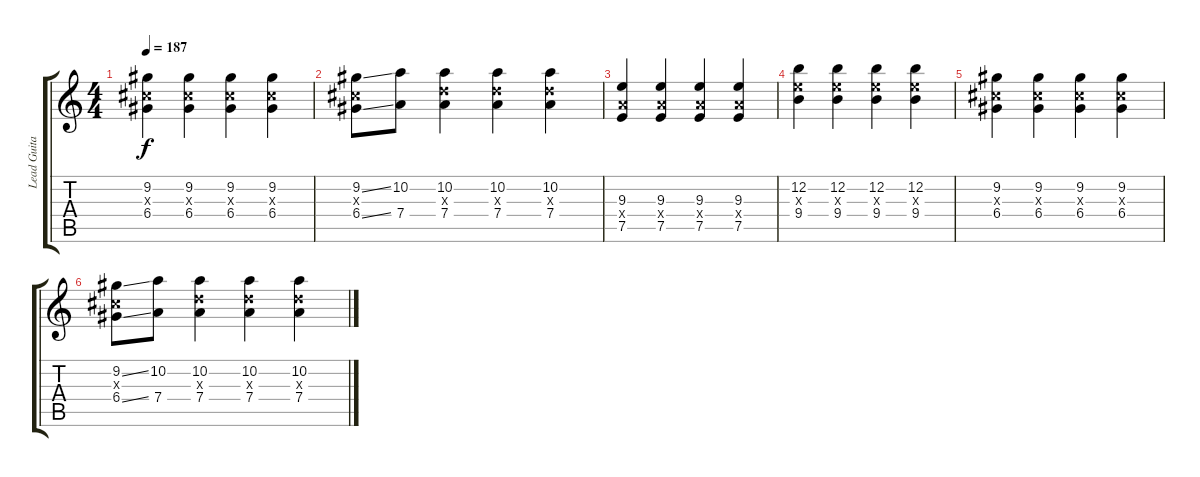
\track ("Lead Guitar" "Lead Guita") {instrument overdrivenguitar}
\staff {score tabs}
\tuning (E4 B3 G3 D3 A2 E2) {hide}
\ts (4 4)
\tempo 187
\clef g2
\ks c
(9.2 6.3{x} 6.4).4{dy f} (9.2 6.3{x} 6.4).4 (9.2 6.3{x} 6.4).4 (9.2 6.3{x} 6.4).4 |
(9.2{ss} 6.3{x} 6.4{ss}).8 (10.2 7.4).8 (10.2 7.3{x} 7.4).4 (10.2 7.3{x} 7.4).4 (10.2 7.3{x} 7.4).4 |
(9.3 7.4{x} 7.5).4 (9.3 7.4{x} 7.5).4 (9.3 7.4{x} 7.5).4 (9.3 7.4{x} 7.5).4 |
(12.2 9.3{x} 9.4).4 (12.2 9.3{x} 9.4).4 (12.2 9.3{x} 9.4).4 (12.2 9.3{x} 9.4).4 |
(9.2 6.3{x} 6.4).4 (9.2 6.3{x} 6.4).4 (9.2 6.3{x} 6.4).4 (9.2 6.3{x} 6.4).4 |
(9.2{ss} 6.3{x} 6.4{ss}).8 (10.2 7.4).8 (10.2 7.3{x} 7.4).4 (10.2 7.3{x} 7.4).4 (10.2 7.3{x} 7.4).4
